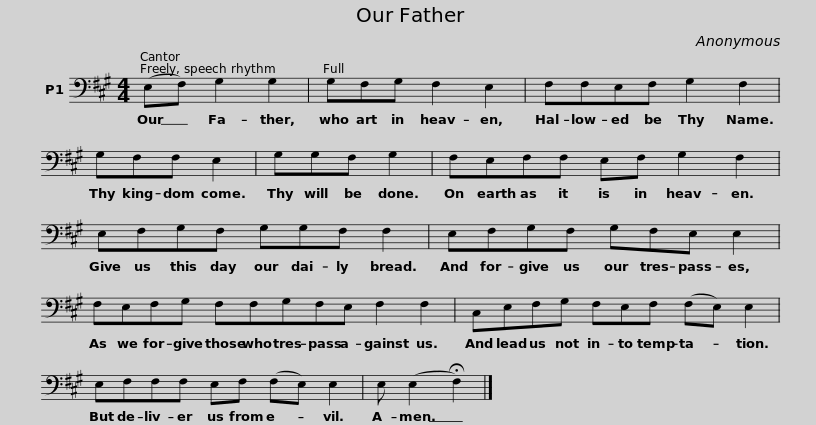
X:1
L:1/8
M:4/4
I:linebreak $
K:A
V:1 bass
V:1
 (E,F,) G,2 G,2 | G,F,G, F,2 E,2 | F,F,E,F, G,2 F,2 | G,F,F, E,2 |$ G,G,F, G,2 | %5
 F,E,F,F, E,F, G,2 F,2 | E,F,G,F, G,G,F, F,2 |$ E,F,G,F, G,F,E, E,2 | F,E,F,G, F,F,G,F,E, F,2 F,2 |$ C,E,F,G, F,E,F, (F,E,) E,2 | %10
 E,F,F,F, E,F, (F,E,) E,2 | E, (E,2 !fermata!F,2) |] %12
